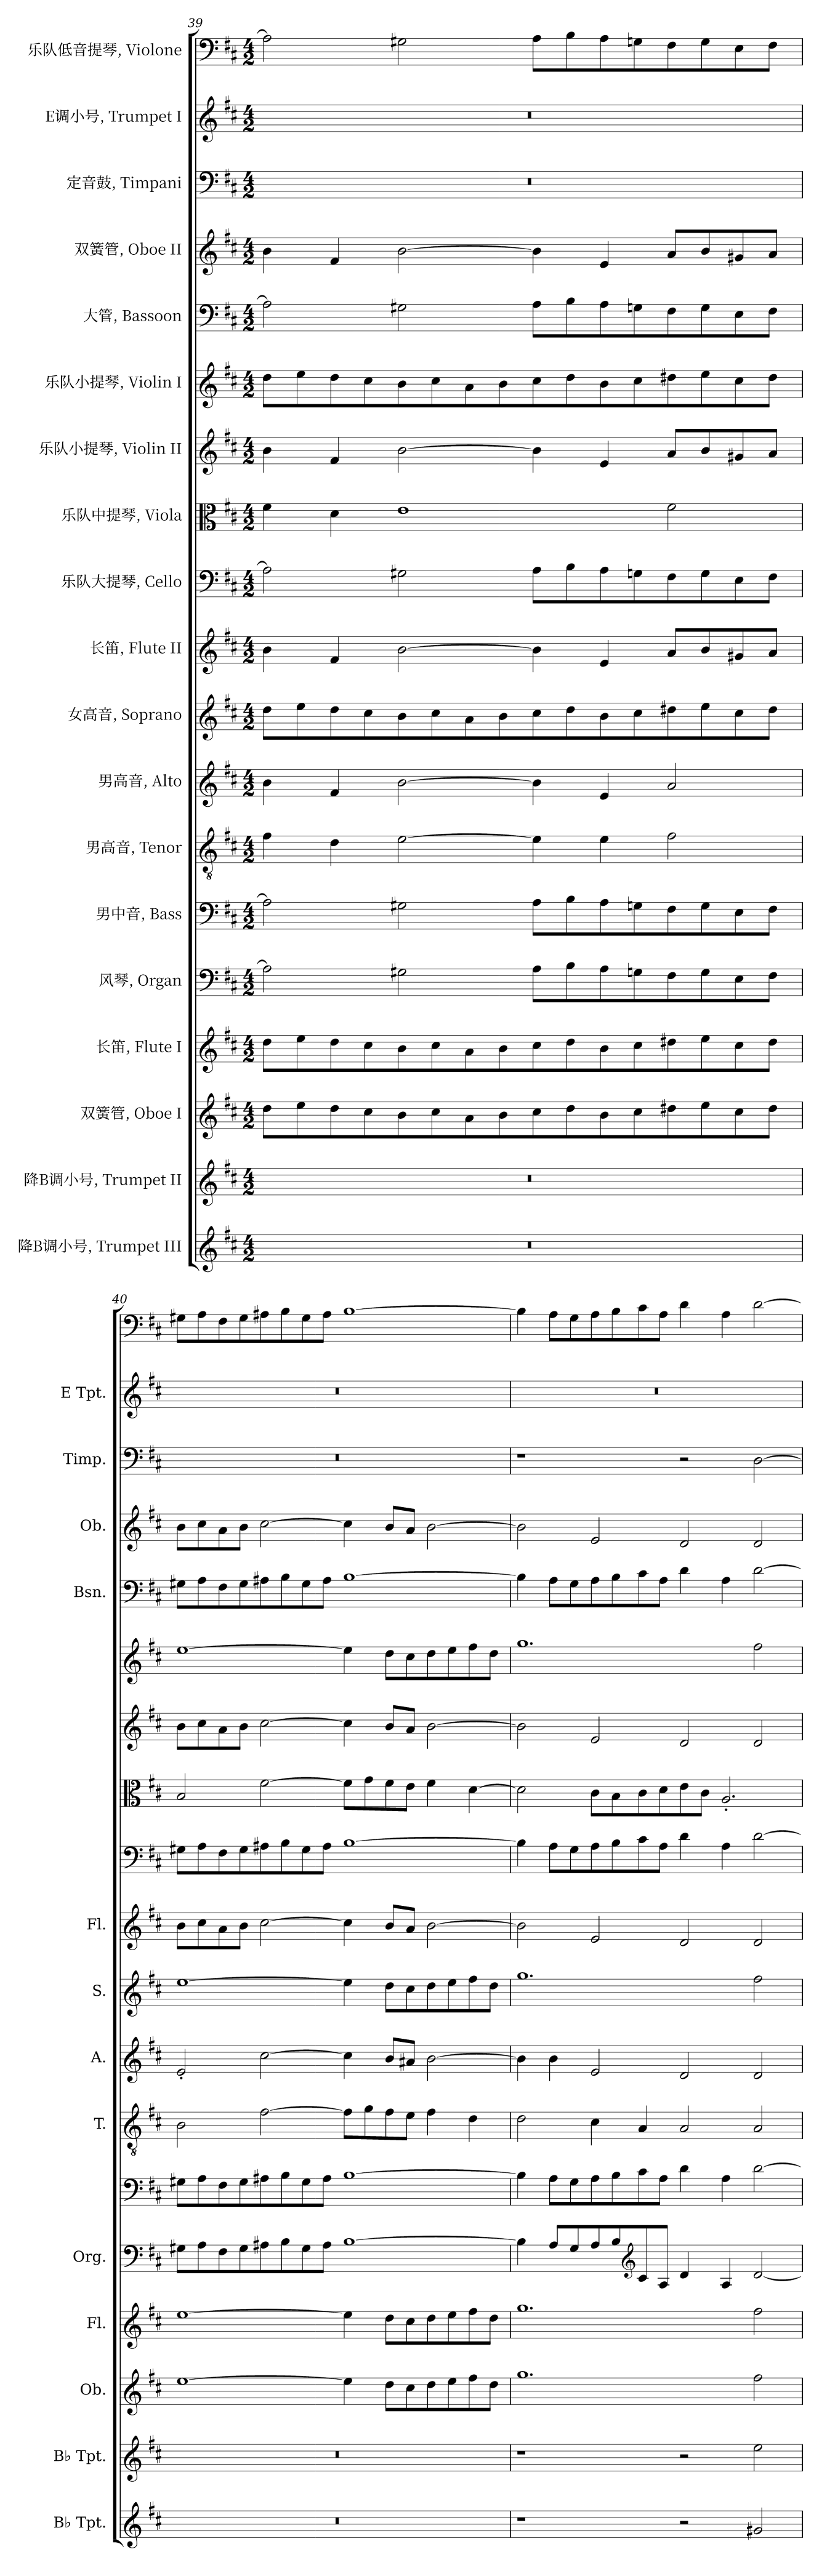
**kern	**kern	**kern	**kern	**kern	**kern	**kern	**kern	**kern	**kern	**kern	**kern	**kern	**kern	**kern	**kern	**kern	**kern	**kern
*part19	*part18	*part17	*part16	*part15	*part14	*part13	*part12	*part11	*part10	*part9	*part8	*part7	*part6	*part5	*part4	*part3	*part2	*part1
*staff19	*staff18	*staff17	*staff16	*staff15	*staff14	*staff13	*staff12	*staff11	*staff10	*staff9	*staff8	*staff7	*staff6	*staff5	*staff4	*staff3	*staff2	*staff1
*I"降B调小号, Trumpet III	*I"降B调小号, Trumpet II	*I"双簧管, Oboe I	*I"长笛, Flute I	*I"风琴, Organ	*I"男中音, Bass	*I"男高音, Tenor	*I"男高音, Alto	*I"女高音, Soprano	*I"长笛, Flute II	*I"乐队大提琴, Cello	*I"乐队中提琴, Viola	*I"乐队小提琴, Violin II	*I"乐队小提琴, Violin I	*I"大管, Bassoon	*I"双簧管, Oboe II	*I"定音鼓, Timpani	*I"E调小号, Trumpet I	*I"乐队低音提琴, Violone
*I'B♭ Tpt.	*I'B♭ Tpt.	*I'Ob.	*I'Fl.	*I'Org.	*	*I'T.	*I'A.	*I'S.	*I'Fl.	*	*	*	*	*I'Bsn.	*I'Ob.	*I'Timp.	*I'E Tpt.	*
*clefG2	*clefG2	*clefG2	*clefG2	*clefF4	*clefF4	*clefGv2	*clefG2	*clefG2	*clefG2	*clefF4	*clefC3	*clefG2	*clefG2	*clefF4	*clefG2	*clefF4	*clefG2	*clefF4
*ITrd1c2	*ITrd1c2	*	*	*	*	*	*	*	*	*	*	*	*	*	*	*	*ITrd-3c-4	*ITrd7c12
*k[]	*k[]	*k[f#c#]	*k[f#c#]	*k[f#c#]	*k[f#c#]	*k[f#c#]	*k[f#c#]	*k[f#c#]	*k[f#c#]	*k[f#c#]	*k[f#c#]	*k[f#c#]	*k[f#c#]	*k[f#c#]	*k[f#c#]	*k[f#c#]	*k[b-e-a-d-g-c-]	*k[f#c#]
*M4/2	*M4/2	*M4/2	*M4/2	*M4/2	*M4/2	*M4/2	*M4/2	*M4/2	*M4/2	*M4/2	*M4/2	*M4/2	*M4/2	*M4/2	*M4/2	*M4/2	*M4/2	*M4/2
=39	=39	=39	=39	=39	=39	=39	=39	=39	=39	=39	=39	=39	=39	=39	=39	=39	=39	=39
0r	0r	8dd\L	8dd\L	2A\]	2A\]	4f#\	4b\	8dd\L	4b\	2A\]	4f#\	4b\	8dd\L	2A\]	4b\	0r	0r	2AA\]
.	.	8ee\	8ee\	.	.	.	.	8ee\	.	.	.	.	8ee\	.	.	.	.	.
.	.	8dd\	8dd\	.	.	4d\	4f#/	8dd\	4f#/	.	4d\	4f#/	8dd\	.	4f#/	.	.	.
.	.	8cc#\	8cc#\	.	.	.	.	8cc#\	.	.	.	.	8cc#\	.	.	.	.	.
.	.	8b\	8b\	2G#X\	2G#X\	[2e\	[2b\	8b\	[2b\	2G#X\	1e	[2b\	8b\	2G#X\	[2b\	.	.	2GG#X\
.	.	8cc#\	8cc#\	.	.	.	.	8cc#\	.	.	.	.	8cc#\	.	.	.	.	.
.	.	8a\	8a\	.	.	.	.	8a\	.	.	.	.	8a\	.	.	.	.	.
.	.	8b\	8b\	.	.	.	.	8b\	.	.	.	.	8b\	.	.	.	.	.
.	.	8cc#\	8cc#\	8A\L	8A\L	4e\]	4b\]	8cc#\	4b\]	8A\L	.	4b\]	8cc#\	8A\L	4b\]	.	.	8AA\L
.	.	8dd\	8dd\	8B\	8B\	.	.	8dd\	.	8B\	.	.	8dd\	8B\	.	.	.	8BB\
.	.	8b\	8b\	8A\	8A\	4e\	4e/	8b\	4e/	8A\	.	4e/	8b\	8A\	4e/	.	.	8AA\
.	.	8cc#\	8cc#\	8Gn\	8Gn\	.	.	8cc#\	.	8Gn\	.	.	8cc#\	8Gn\	.	.	.	8GGn\
.	.	8dd#X\	8dd#X\	8F#\	8F#\	2f#\	2a/	8dd#X\	8a/L	8F#\	2f#\	8a/L	8dd#X\	8F#\	8a/L	.	.	8FF#\
.	.	8ee\	8ee\	8G\	8G\	.	.	8ee\	8b/	8G\	.	8b/	8ee\	8G\	8b/	.	.	8GG\
.	.	8cc#\	8cc#\	8E\	8E\	.	.	8cc#\	8g#X/	8E\	.	8g#X/	8cc#\	8E\	8g#X/	.	.	8EE\
.	.	8dd#\J	8dd#\J	8F#\J	8F#\J	.	.	8dd#\J	8a/J	8F#\J	.	8a/J	8dd#\J	8F#\J	8a/J	.	.	8FF#\J
!!LO:PB:g=z
=40	=40	=40	=40	=40	=40	=40	=40	=40	=40	=40	=40	=40	=40	=40	=40	=40	=40	=40
0r	0r	[1ee	[1ee	8G#X\L	8G#X\L	2B\	2e'/	[1ee	8b\L	8G#X\L	2B/	8b\L	[1ee	8G#X\L	8b\L	0r	0r	8GG#X\L
.	.	.	.	8A\	8A\	.	.	.	8cc#\	8A\	.	8cc#\	.	8A\	8cc#\	.	.	8AA\
.	.	.	.	8F#\	8F#\	.	.	.	8a\	8F#\	.	8a\	.	8F#\	8a\	.	.	8FF#\
.	.	.	.	8G#\	8G#\	.	.	.	8b\J	8G#\	.	8b\J	.	8G#\	8b\J	.	.	8GG#\
.	.	.	.	8A#X\	8A#X\	[2f#\	[2cc#\	.	[2cc#\	8A#X\	[2f#\	[2cc#\	.	8A#X\	[2cc#\	.	.	8AA#X\
.	.	.	.	8B\	8B\	.	.	.	.	8B\	.	.	.	8B\	.	.	.	8BB\
.	.	.	.	8G#\	8G#\	.	.	.	.	8G#\	.	.	.	8G#\	.	.	.	8GG#\
.	.	.	.	8A#\J	8A#\J	.	.	.	.	8A#\J	.	.	.	8A#\J	.	.	.	8AA#\J
.	.	4ee\]	4ee\]	[1B	[1B	8f#\L]	4cc#\]	4ee\]	4cc#\]	[1B	8f#\L]	4cc#\]	4ee\]	[1B	4cc#\]	.	.	[1BB
.	.	.	.	.	.	8g\	.	.	.	.	8g\	.	.	.	.	.	.	.
.	.	8dd\L	8dd\L	.	.	8f#\	8b/L	8dd\L	8b/L	.	8f#\	8b/L	8dd\L	.	8b/L	.	.	.
.	.	8cc#\	8cc#\	.	.	8e\J	8a#X/J	8cc#\	8a/J	.	8e\J	8a/J	8cc#\	.	8a/J	.	.	.
.	.	8dd\	8dd\	.	.	4f#\	[2b\	8dd\	[2b\	.	4f#\	[2b\	8dd\	.	[2b\	.	.	.
.	.	8ee\	8ee\	.	.	.	.	8ee\	.	.	.	.	8ee\	.	.	.	.	.
.	.	8ff#\	8ff#\	.	.	4d\	.	8ff#\	.	.	[4d\	.	8ff#\	.	.	.	.	.
.	.	8dd\J	8dd\J	.	.	.	.	8dd\J	.	.	.	.	8dd\J	.	.	.	.	.
=41	=41	=41	=41	=41	=41	=41	=41	=41	=41	=41	=41	=41	=41	=41	=41	=41	=41	=41
1r	1r	1.gg	1.gg	4B\]	4B\]	2d\	4b\]	1.gg	2b\]	4B\]	2d\]	2b\]	1.gg	4B\]	2b\]	1r	0r	4BB\]
.	.	.	.	8A/L	8A\L	.	4b\	.	.	8A\L	.	.	.	8A\L	.	.	.	8AA\L
.	.	.	.	8G/	8G\	.	.	.	.	8G\	.	.	.	8G\	.	.	.	8GG\
.	.	.	.	8A/	8A\	4c#\	2e/	.	2e/	8A\	8c#\L	2e/	.	8A\	2e/	.	.	8AA\
.	.	.	.	8B/	8B\	.	.	.	.	8B\	8B\	.	.	8B\	.	.	.	8BB\
*	*	*	*	*clefG2	*	*	*	*	*	*	*	*	*	*	*	*	*	*
.	.	.	.	8c#/	8c#\	4A/	.	.	.	8c#\	8c#\	.	.	8c#\	.	.	.	8C#\
.	.	.	.	8A/J	8A\J	.	.	.	.	8A\J	8d\	.	.	8A\J	.	.	.	8AA\J
2r	2r	.	.	4d/	4d\	2A/	2d/	.	2d/	4d\	8e\	2d/	.	4d\	2d/	2r	.	4D\
.	.	.	.	.	.	.	.	.	.	.	8c#\J	.	.	.	.	.	.	.
.	.	.	.	4A/	4A\	.	.	.	.	4A\	2.A'/	.	.	4A\	.	.	.	4AA\
2f#X/	2dd\	2ff#\	2ff#\	[2d/	[2d\	2A/	2d/	2ff#\	2d/	[2d\	.	2d/	2ff#\	[2d\	2d/	[2D\	.	[2D\
=	=	=	=	=	=	=	=	=	=	=	=	=	=	=	=	=	=	=
*-	*-	*-	*-	*-	*-	*-	*-	*-	*-	*-	*-	*-	*-	*-	*-	*-	*-	*-
